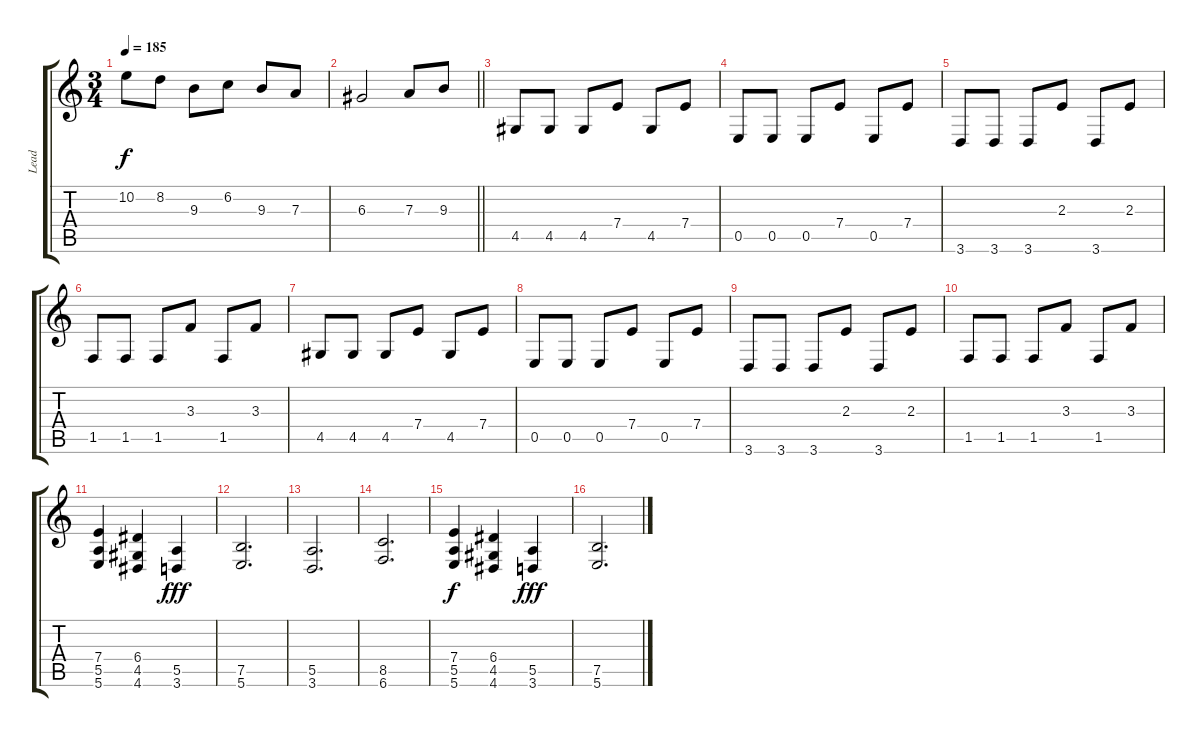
\track ("Lead" "Lead") {instrument distortionguitar}
\staff {score tabs}
\tuning (B3 Gb3 D3 A2 E2 B1) {hide}
\ts (3 4)
\tempo 185
\clef g2
\ks c
10.2.8{dy f} 8.2.8 9.3.8 6.2.8 9.3.8 7.3.8 |
\barLineRight lightlight
6.3.2 7.3.8 9.3.8 |
4.5.8{balance 16} 4.5.8 4.5.8 7.4.8 4.5.8 7.4.8 |
0.5.8 0.5.8 0.5.8 7.4.8 0.5.8 7.4.8 |
3.6.8 3.6.8 3.6.8 2.3.8 3.6.8 2.3.8 |
1.5.8 1.5.8 1.5.8 3.3.8 1.5.8 3.3.8 |
4.5.8 4.5.8 4.5.8 7.4.8 4.5.8 7.4.8 |
0.5.8 0.5.8 0.5.8 7.4.8 0.5.8 7.4.8 |
3.6.8 3.6.8 3.6.8 2.3.8 3.6.8 2.3.8 |
1.5.8 1.5.8 1.5.8 3.3.8 1.5.8 3.3.8 |
(7.4 5.5 5.6).4 (6.4 4.5 4.6).4 (5.5 3.6).4{dy fff} |
(7.5 5.6).2{d} |
(5.5 3.6).2{d} |
(8.5 6.6).2{d} |
(7.4 5.5 5.6).4{dy f} (6.4 4.5 4.6).4 (5.5 3.6).4{dy fff} |
(7.5 5.6).2{d}
